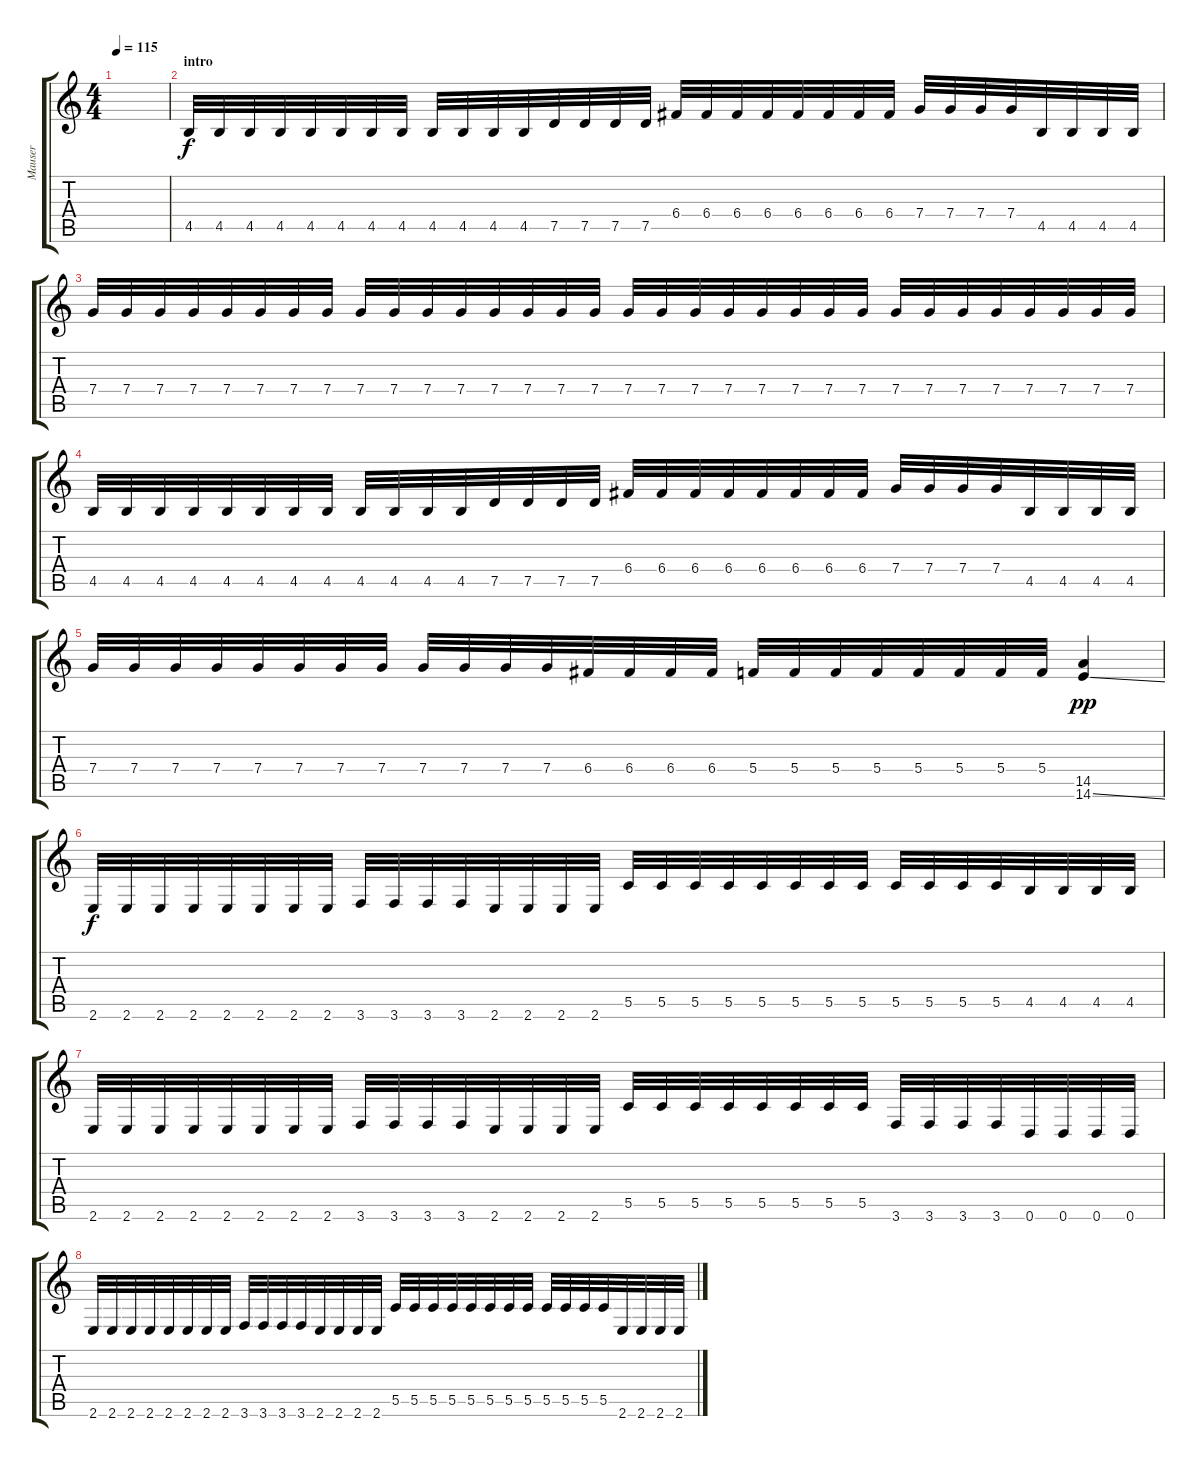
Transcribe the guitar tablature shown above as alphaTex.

\track ("Mauser" "Mauser") {instrument distortionguitar}
\staff {score tabs}
\tuning (D4 A3 F3 C3 G2 D2) {hide}
\ts (4 4)
\tempo 115
\clef g2
\ks c
|
\section ("" "intro")
4.5.32 4.5.32 4.5.32 4.5.32 4.5.32 4.5.32 4.5.32 4.5.32 4.5.32 4.5.32 4.5.32 4.5.32 7.5.32 7.5.32 7.5.32 7.5.32 6.4.32 6.4.32 6.4.32 6.4.32 6.4.32 6.4.32 6.4.32 6.4.32 7.4.32 7.4.32 7.4.32 7.4.32 4.5.32 4.5.32 4.5.32 4.5.32 |
7.4.32 7.4.32 7.4.32 7.4.32 7.4.32 7.4.32 7.4.32 7.4.32 7.4.32 7.4.32 7.4.32 7.4.32 7.4.32 7.4.32 7.4.32 7.4.32 7.4.32 7.4.32 7.4.32 7.4.32 7.4.32 7.4.32 7.4.32 7.4.32 7.4.32 7.4.32 7.4.32 7.4.32 7.4.32 7.4.32 7.4.32 7.4.32 |
4.5.32 4.5.32 4.5.32 4.5.32 4.5.32 4.5.32 4.5.32 4.5.32 4.5.32 4.5.32 4.5.32 4.5.32 7.5.32 7.5.32 7.5.32 7.5.32 6.4.32 6.4.32 6.4.32 6.4.32 6.4.32 6.4.32 6.4.32 6.4.32 7.4.32 7.4.32 7.4.32 7.4.32 4.5.32 4.5.32 4.5.32 4.5.32 |
7.4.32 7.4.32 7.4.32 7.4.32 7.4.32 7.4.32 7.4.32 7.4.32 7.4.32 7.4.32 7.4.32 7.4.32 6.4.32 6.4.32 6.4.32 6.4.32 5.4.32 5.4.32 5.4.32 5.4.32 5.4.32 5.4.32 5.4.32 5.4.32 (14.5 14.6{ss}).4{dy pp} |
2.6.32{dy f} 2.6.32 2.6.32 2.6.32 2.6.32 2.6.32 2.6.32 2.6.32 3.6.32 3.6.32 3.6.32 3.6.32 2.6.32 2.6.32 2.6.32 2.6.32 5.5.32 5.5.32 5.5.32 5.5.32 5.5.32 5.5.32 5.5.32 5.5.32 5.5.32 5.5.32 5.5.32 5.5.32 4.5.32 4.5.32 4.5.32 4.5.32 |
2.6.32 2.6.32 2.6.32 2.6.32 2.6.32 2.6.32 2.6.32 2.6.32 3.6.32 3.6.32 3.6.32 3.6.32 2.6.32 2.6.32 2.6.32 2.6.32 5.5.32 5.5.32 5.5.32 5.5.32 5.5.32 5.5.32 5.5.32 5.5.32 3.6.32 3.6.32 3.6.32 3.6.32 0.6.32 0.6.32 0.6.32 0.6.32 |
2.6.32 2.6.32 2.6.32 2.6.32 2.6.32 2.6.32 2.6.32 2.6.32 3.6.32 3.6.32 3.6.32 3.6.32 2.6.32 2.6.32 2.6.32 2.6.32 5.5.32 5.5.32 5.5.32 5.5.32 5.5.32 5.5.32 5.5.32 5.5.32 5.5.32 5.5.32 5.5.32 5.5.32 2.6.32 2.6.32 2.6.32 2.6.32
